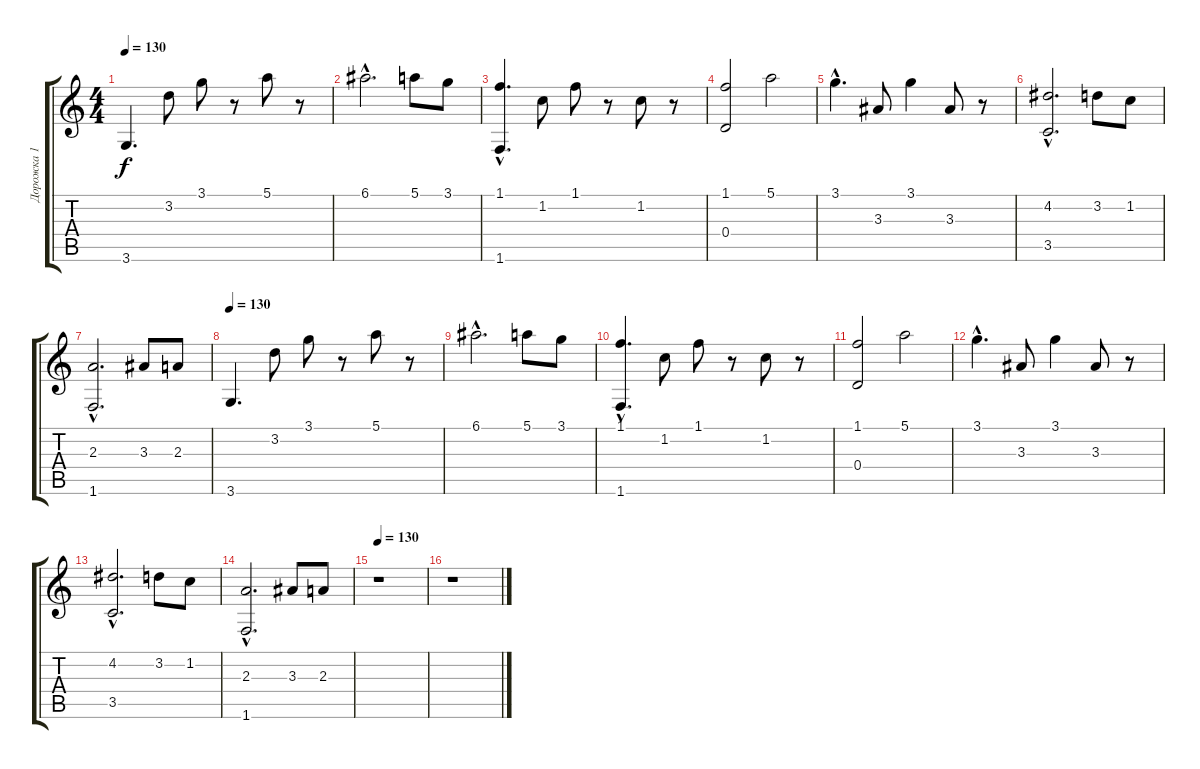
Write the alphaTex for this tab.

\track ("Дорожка 1" "Дорожка 1") {instrument acousticguitarnylon}
\staff {score tabs}
\tuning (E4 B3 G3 D3 A2 E2) {hide}
\ts (4 4)
\tempo 130
\clef g2
\ks c
3.6.4{d dy f instrument acousticguitarnylon} 3.2.8 3.1.8 r.8 5.1.8 r.8 |
6.1{hac}.2{d} 5.1.8 3.1.8 |
(1.1{hac} 1.6).4{d} 1.2.8 1.1.8 r.8 1.2.8 r.8 |
(1.1 0.4).2 5.1.2 |
3.1{hac}.4{d} 3.3.8 3.1.4 3.3.8 r.8 |
(4.2{hac} 3.5).2{d} 3.2.8 1.2.8 |
(2.3{hac} 1.6).2{d} 3.3.8 2.3.8 |
\tempo 130
3.6.4{d} 3.2.8 3.1.8 r.8 5.1.8 r.8 |
6.1{hac}.2{d} 5.1.8 3.1.8 |
(1.1{hac} 1.6).4{d} 1.2.8 1.1.8 r.8 1.2.8 r.8 |
(1.1 0.4).2 5.1.2 |
3.1{hac}.4{d} 3.3.8 3.1.4 3.3.8 r.8 |
(4.2{hac} 3.5).2{d} 3.2.8 1.2.8 |
(2.3{hac} 1.6).2{d} 3.3.8 2.3.8 |
\tempo 130
r.1 |
r.1
